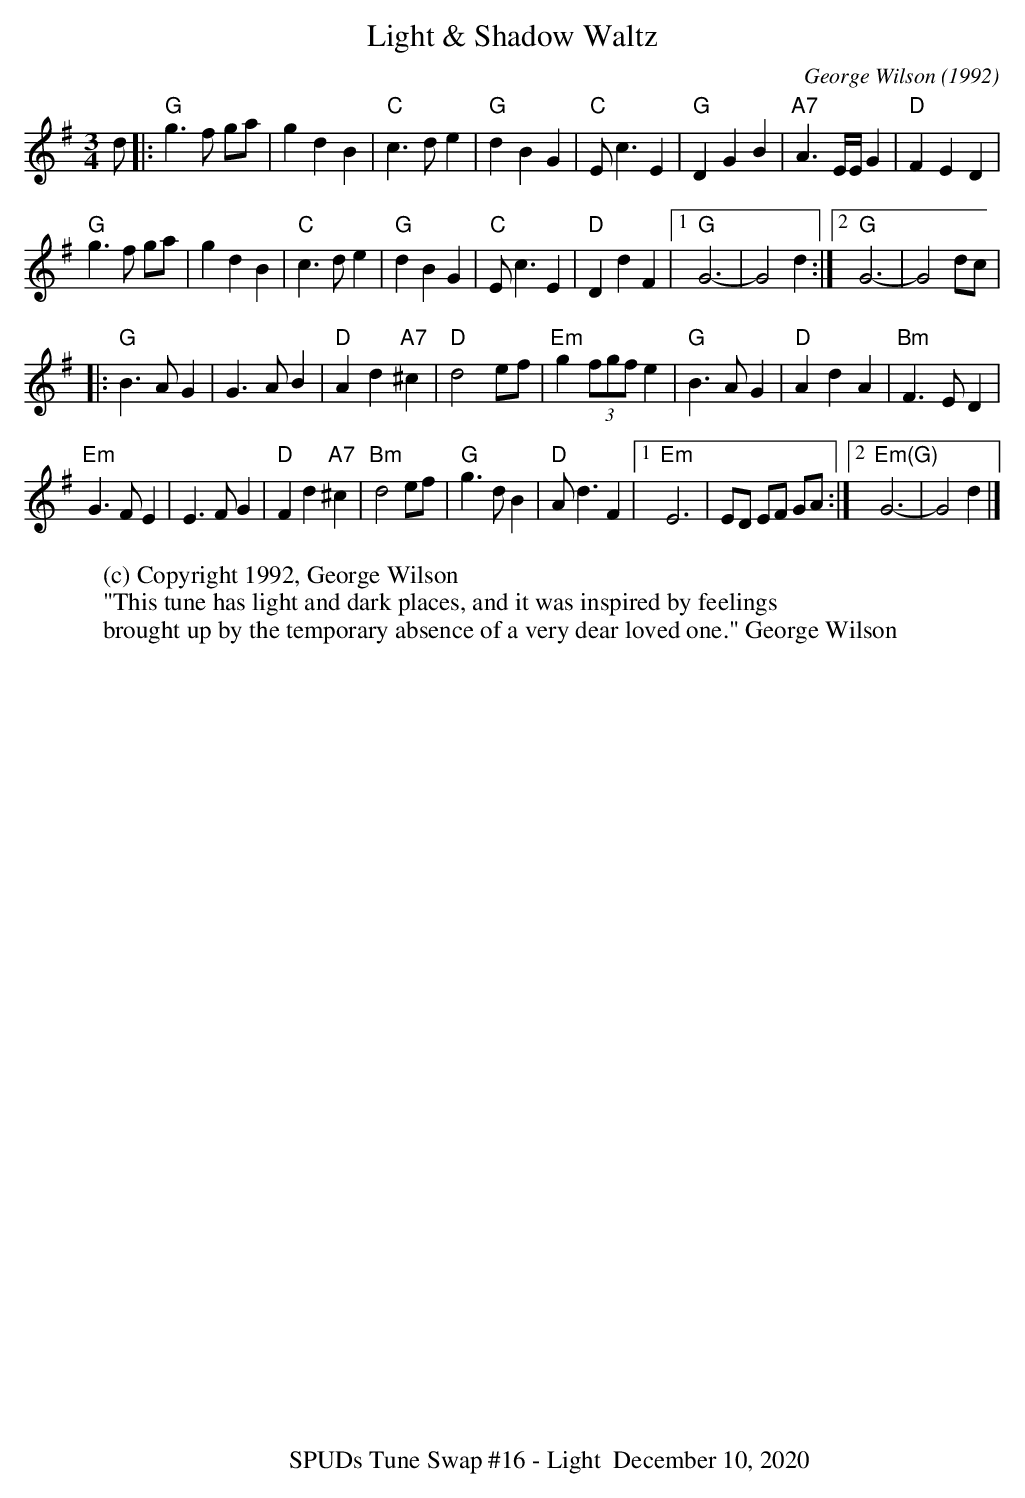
X:1
T:Light & Shadow Waltz
C:George Wilson (1992)
M:3/4
L:1/4
K:G
d/|: "G"g>f g/a/|gdB|"C" c>de|"G" dBG|"C"E<cE|"G"DGB|"A7" A3/ E//E//G|"D"FED|
"G"g>f g/a/|gdB|"C" c>de|"G" dBG|"C" E<cE|"D"DdF|1"G"G3-|G2d:|2"G"G3-|G2d/c/|
|:"G"B>AG|G>AB|"D"Ad"A7" ^c|"D"d2 e/f/|"Em"g (3f/g/f/ e|"G"B>AG|"D"AdA|"Bm"F>ED|
"Em"G>FE|E>FG|"D"Fd"A7"^c|"Bm"d2e/f/|"G"g>dB|"D"A<dF|1"Em"E3|E/D/ E/F/ G/A/:|2"Em(G)"G3-|G2d|]
W:(c) Copyright 1992, George Wilson
W:"This tune has light and dark places, and it was inspired by feelings
W:brought up by the temporary absence of a very dear loved one." George Wilson
